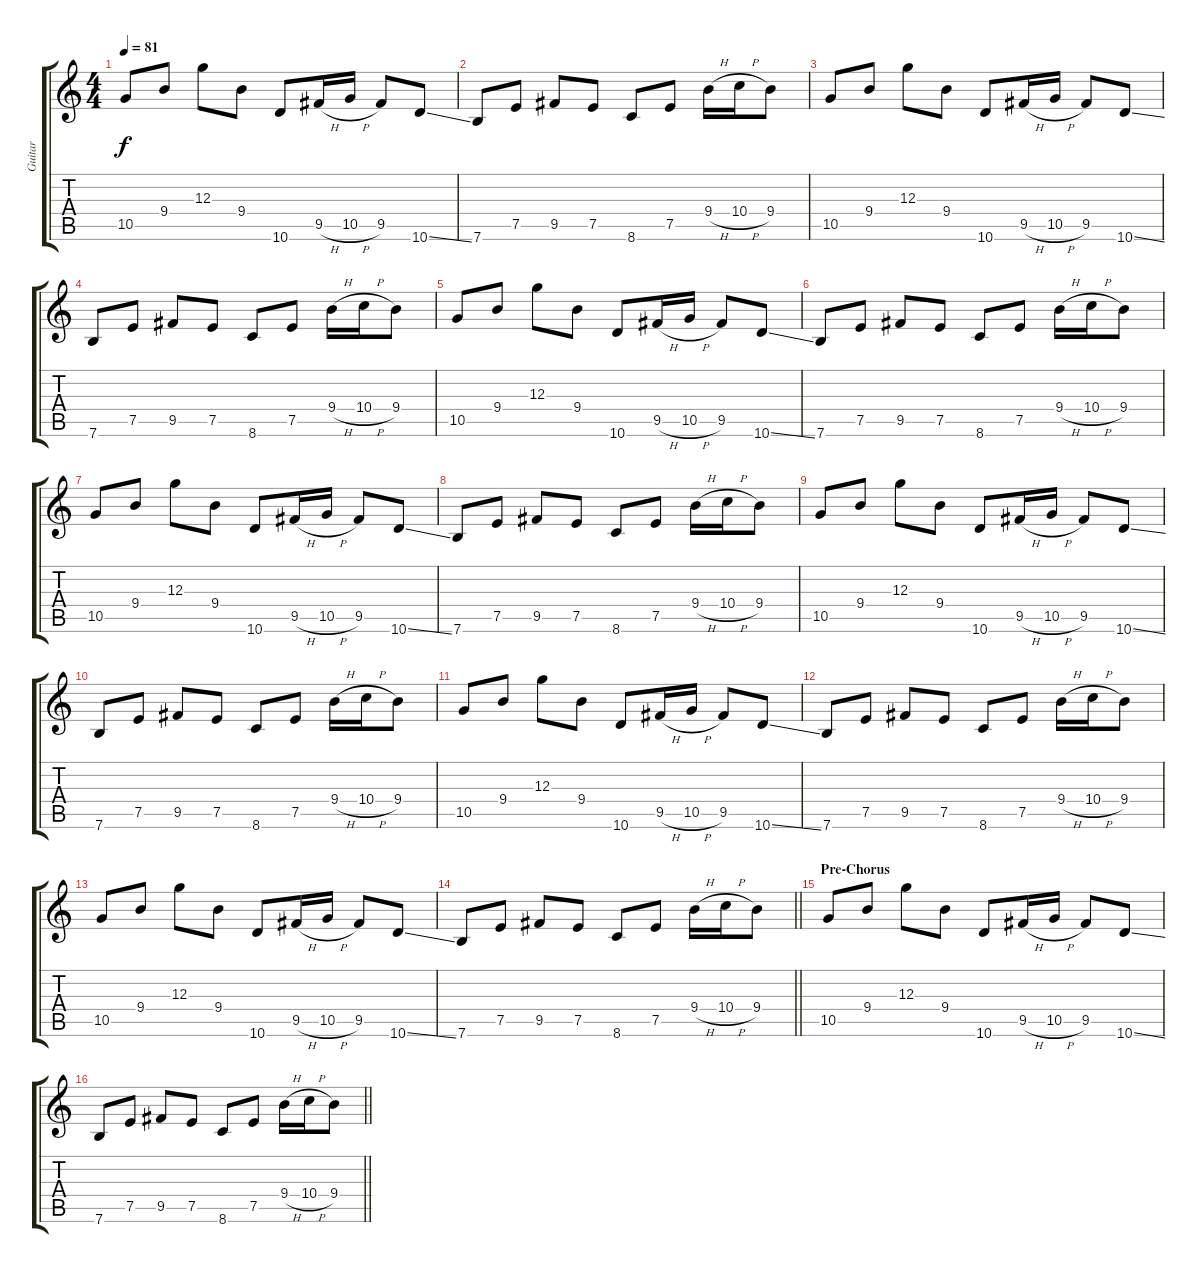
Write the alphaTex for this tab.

\track ("Guitar" "Guitar") {instrument acousticguitarsteel}
\staff {score tabs}
\tuning (E4 B3 G3 D3 A2 E2) {hide}
\ts (4 4)
\tempo 81
\clef g2
\ks c
10.5.8{dy f} 9.4.8 12.3.8 9.4.8 10.6.8 9.5{h}.16 10.5{h}.16 9.5.8 10.6{ss}.8 |
7.6.8 7.5.8 9.5.8 7.5.8 8.6.8 7.5.8 9.4{h}.16 10.4{h}.16 9.4.8 |
10.5.8 9.4.8 12.3.8 9.4.8 10.6.8 9.5{h}.16 10.5{h}.16 9.5.8 10.6{ss}.8 |
7.6.8 7.5.8 9.5.8 7.5.8 8.6.8 7.5.8 9.4{h}.16 10.4{h}.16 9.4.8 |
10.5.8 9.4.8 12.3.8 9.4.8 10.6.8 9.5{h}.16 10.5{h}.16 9.5.8 10.6{ss}.8 |
7.6.8 7.5.8 9.5.8 7.5.8 8.6.8 7.5.8 9.4{h}.16 10.4{h}.16 9.4.8 |
10.5.8 9.4.8 12.3.8 9.4.8 10.6.8 9.5{h}.16 10.5{h}.16 9.5.8 10.6{ss}.8 |
7.6.8 7.5.8 9.5.8 7.5.8 8.6.8 7.5.8 9.4{h}.16 10.4{h}.16 9.4.8 |
10.5.8 9.4.8 12.3.8 9.4.8 10.6.8 9.5{h}.16 10.5{h}.16 9.5.8 10.6{ss}.8 |
7.6.8 7.5.8 9.5.8 7.5.8 8.6.8 7.5.8 9.4{h}.16 10.4{h}.16 9.4.8 |
10.5.8 9.4.8 12.3.8 9.4.8 10.6.8 9.5{h}.16 10.5{h}.16 9.5.8 10.6{ss}.8 |
7.6.8 7.5.8 9.5.8 7.5.8 8.6.8 7.5.8 9.4{h}.16 10.4{h}.16 9.4.8 |
10.5.8 9.4.8 12.3.8 9.4.8 10.6.8 9.5{h}.16 10.5{h}.16 9.5.8 10.6{ss}.8 |
\barLineRight lightlight
7.6.8 7.5.8 9.5.8 7.5.8 8.6.8 7.5.8 9.4{h}.16 10.4{h}.16 9.4.8 |
\section ("" "Pre-Chorus")
10.5.8 9.4.8 12.3.8 9.4.8 10.6.8 9.5{h}.16 10.5{h}.16 9.5.8 10.6{ss}.8 |
\barLineRight lightlight
7.6.8 7.5.8 9.5.8 7.5.8 8.6.8 7.5.8 9.4{h}.16 10.4{h}.16 9.4.8
